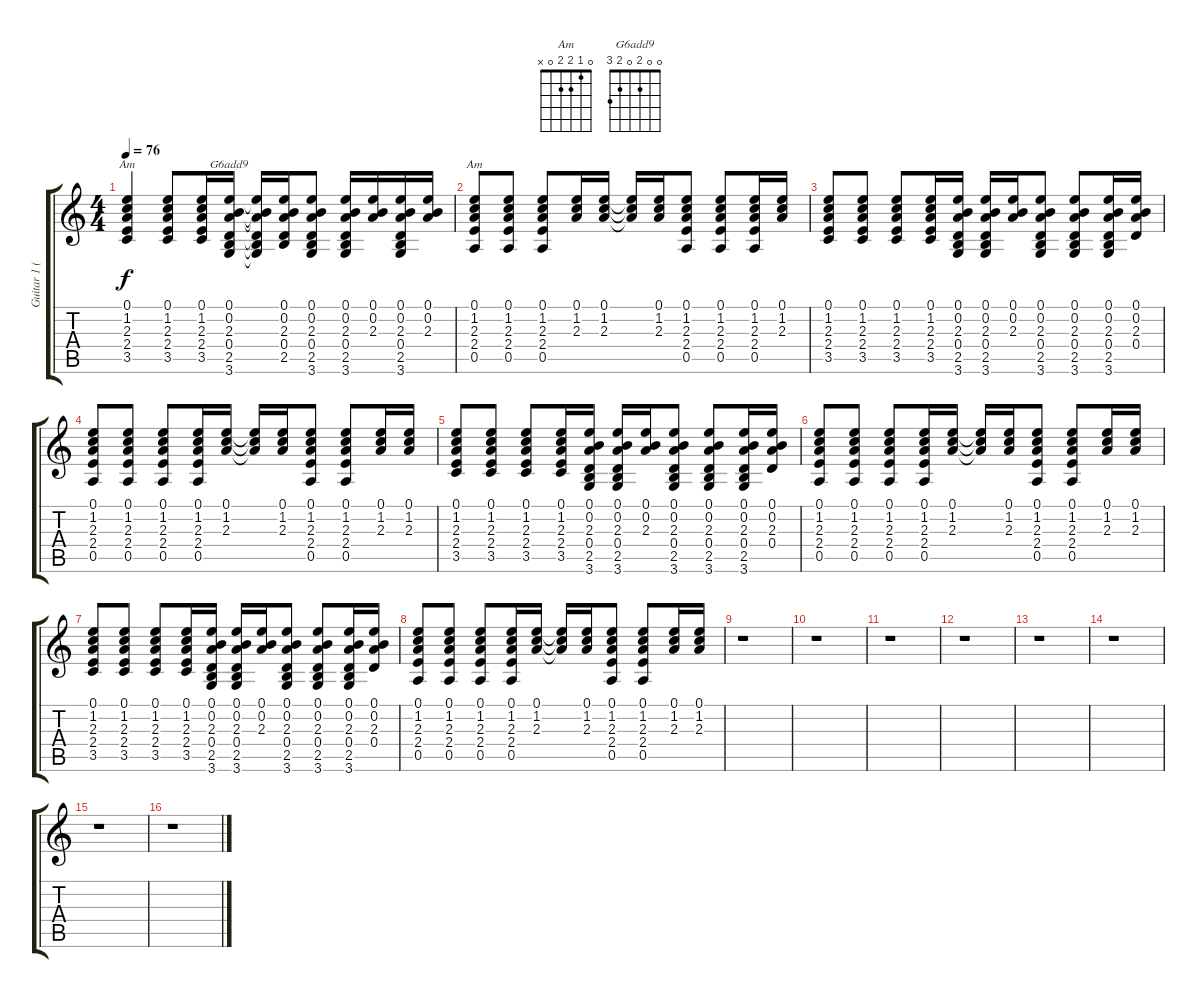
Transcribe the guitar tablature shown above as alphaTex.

\track ("Guitar 1 (acoustic)" "Guitar 1 (") {instrument acousticguitarnylon}
\staff {score tabs}
\tuning (E4 B3 G3 D3 A2 E2) {hide}
\chord ("Am" 0 1 2 2 3 x)
\chord ("G6add9" 0 0 2 0 2 3)
\chord ("Am" 0 1 2 2 0 x)
\ts (4 4)
\tempo 76
\clef g2
\ks c
(0.1 1.2 2.3 2.4 3.5).4{ch "Am" dy f instrument acousticguitarnylon} (0.1 1.2 2.3 2.4 3.5).8 (0.1 1.2 2.3 2.4 3.5).16 (0.1 0.2 2.3 0.4 2.5 3.6).16{ch "G6add9"} (0.1{t} 0.2{t} 2.3{t} 0.4{t} 2.5{t} 3.6{t}).16 (0.1 0.2 2.3 0.4 2.5).16 (0.1 0.2 2.3 0.4 2.5 3.6).8 (0.1 0.2 2.3 0.4 2.5 3.6).16 (0.1 0.2 2.3).16 (0.1 0.2 2.3 0.4 2.5 3.6).16 (0.1 0.2 2.3).16 |
(0.1 1.2 2.3 2.4 0.5).8{ch "Am"} (0.1 1.2 2.3 2.4 0.5).8 (0.1 1.2 2.3 2.4 0.5).8 (0.1 1.2 2.3).16 (0.1 1.2 2.3).16 (0.1{t} 1.2{t} 2.3{t}).16 (0.1 1.2 2.3).16 (0.1 1.2 2.3 2.4 0.5).8 (0.1 1.2 2.3 2.4 0.5).8 (0.1 1.2 2.3 2.4 0.5).16 (0.1 1.2 2.3).16 |
(0.1 1.2 2.3 2.4 3.5).8 (0.1 1.2 2.3 2.4 3.5).8 (0.1 1.2 2.3 2.4 3.5).8 (0.1 1.2 2.3 2.4 3.5).16 (0.1 0.2 2.3 0.4 2.5 3.6).16 (0.1 0.2 2.3 0.4 2.5 3.6).16 (0.1 0.2 2.3).16 (0.1 0.2 2.3 0.4 2.5 3.6).8 (0.1 0.2 2.3 0.4 2.5 3.6).8 (0.1 0.2 2.3 0.4 2.5 3.6).16 (0.1 0.2 2.3 0.4).16 |
(0.1 1.2 2.3 2.4 0.5).8 (0.1 1.2 2.3 2.4 0.5).8 (0.1 1.2 2.3 2.4 0.5).8 (0.1 1.2 2.3 2.4 0.5).16 (0.1 1.2 2.3).16 (0.1{t} 1.2{t} 2.3{t}).16 (0.1 1.2 2.3).16 (0.1 1.2 2.3 2.4 0.5).8 (0.1 1.2 2.3 2.4 0.5).8 (0.1 1.2 2.3).16 (0.1 1.2 2.3).16 |
(0.1 1.2 2.3 2.4 3.5).8 (0.1 1.2 2.3 2.4 3.5).8 (0.1 1.2 2.3 2.4 3.5).8 (0.1 1.2 2.3 2.4 3.5).16 (0.1 0.2 2.3 0.4 2.5 3.6).16 (0.1 0.2 2.3 0.4 2.5 3.6).16 (0.1 0.2 2.3).16 (0.1 0.2 2.3 0.4 2.5 3.6).8 (0.1 0.2 2.3 0.4 2.5 3.6).8 (0.1 0.2 2.3 0.4 2.5 3.6).16 (0.1 0.2 2.3 0.4).16 |
(0.1 1.2 2.3 2.4 0.5).8 (0.1 1.2 2.3 2.4 0.5).8 (0.1 1.2 2.3 2.4 0.5).8 (0.1 1.2 2.3 2.4 0.5).16 (0.1 1.2 2.3).16 (0.1{t} 1.2{t} 2.3{t}).16 (0.1 1.2 2.3).16 (0.1 1.2 2.3 2.4 0.5).8 (0.1 1.2 2.3 2.4 0.5).8 (0.1 1.2 2.3).16 (0.1 1.2 2.3).16 |
(0.1 1.2 2.3 2.4 3.5).8 (0.1 1.2 2.3 2.4 3.5).8 (0.1 1.2 2.3 2.4 3.5).8 (0.1 1.2 2.3 2.4 3.5).16 (0.1 0.2 2.3 0.4 2.5 3.6).16 (0.1 0.2 2.3 0.4 2.5 3.6).16 (0.1 0.2 2.3).16 (0.1 0.2 2.3 0.4 2.5 3.6).8 (0.1 0.2 2.3 0.4 2.5 3.6).8 (0.1 0.2 2.3 0.4 2.5 3.6).16 (0.1 0.2 2.3 0.4).16 |
(0.1 1.2 2.3 2.4 0.5).8 (0.1 1.2 2.3 2.4 0.5).8 (0.1 1.2 2.3 2.4 0.5).8 (0.1 1.2 2.3 2.4 0.5).16 (0.1 1.2 2.3).16 (0.1{t} 1.2{t} 2.3{t}).16 (0.1 1.2 2.3).16 (0.1 1.2 2.3 2.4 0.5).8 (0.1 1.2 2.3 2.4 0.5).8 (0.1 1.2 2.3).16 (0.1 1.2 2.3).16 |
r.1 |
r.1 |
r.1 |
r.1 |
r.1 |
r.1 |
r.1 |
r.1
